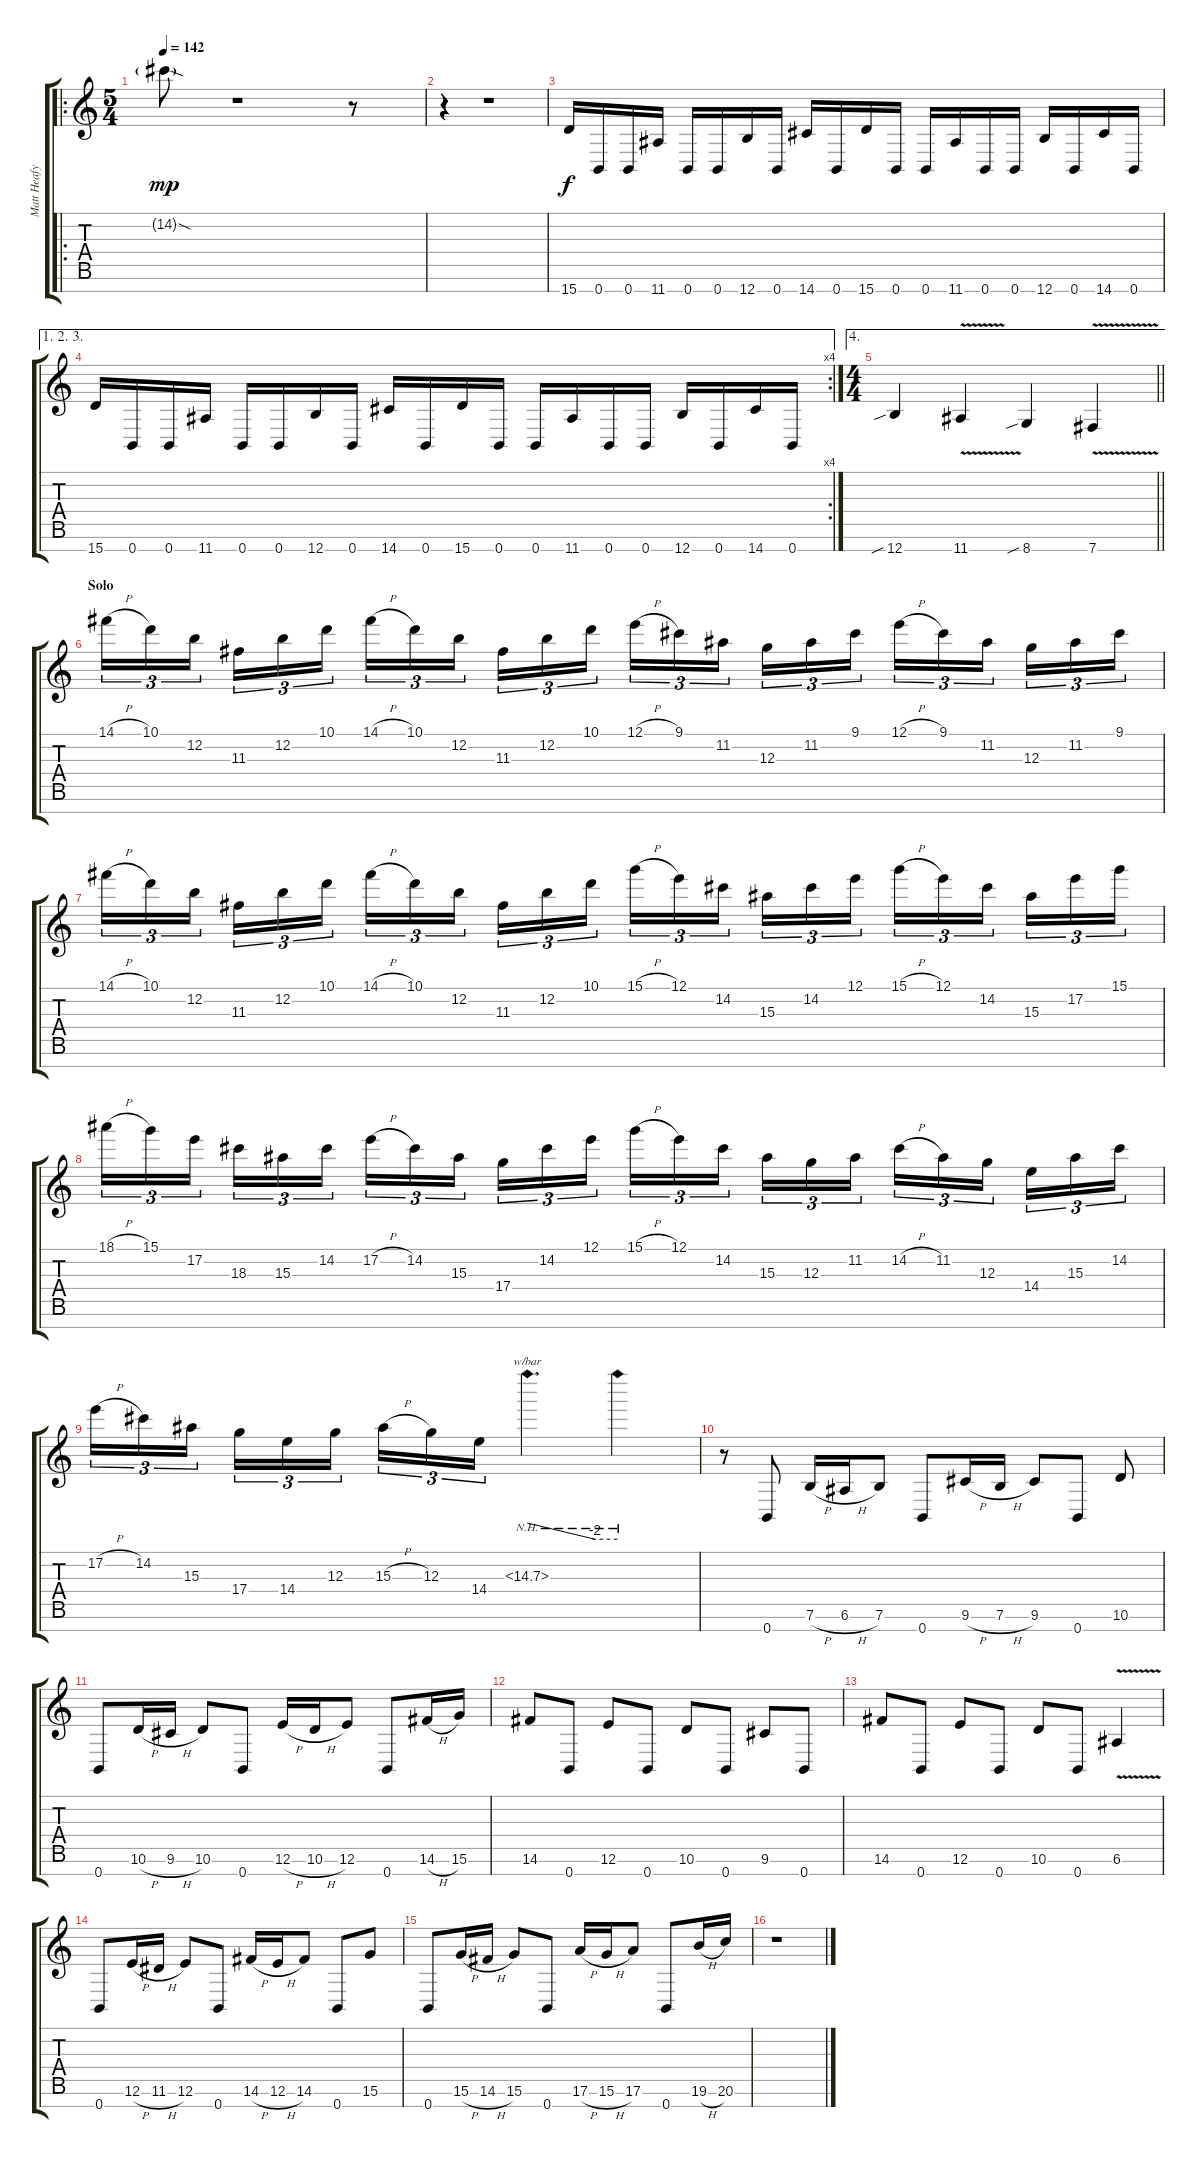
\track ("Matt Heafy" "Matt Heafy") {instrument distortionguitar}
\staff {score tabs}
\tuning (E4 B3 G3 D3 A2 E2 B1) {hide}
\ro
\ts (5 4)
\tempo 142
\clef g2
\ks c
14.2{sod g}.8{dy mp} r.1 r.8 |
r.4 r.1 |
15.7.16{dy f} 0.7.16 0.7.16 11.7.16 0.7.16 0.7.16 12.7.16 0.7.16 14.7.16 0.7.16 15.7.16 0.7.16 0.7.16 11.7.16 0.7.16 0.7.16 12.7.16 0.7.16 14.7.16 0.7.16 |
\ae (1 2 3)
\rc 4
15.7.16 0.7.16 0.7.16 11.7.16 0.7.16 0.7.16 12.7.16 0.7.16 14.7.16 0.7.16 15.7.16 0.7.16 0.7.16 11.7.16 0.7.16 0.7.16 12.7.16 0.7.16 14.7.16 0.7.16 |
\ae 4
\ts (4 4)
\barLineRight lightlight
12.7{sib}.4 11.7{v}.4 8.7{sib}.4 7.7{v}.4 |
\section ("" "Solo")
14.1{h}.16{tu (3 2)} 10.1.16{tu (3 2)} 12.2.16{tu (3 2) beam splitsecondary} 11.3.16{tu (3 2)} 12.2.16{tu (3 2)} 10.1.16{tu (3 2)} 14.1{h}.16{tu (3 2)} 10.1.16{tu (3 2)} 12.2.16{tu (3 2) beam splitsecondary} 11.3.16{tu (3 2)} 12.2.16{tu (3 2)} 10.1.16{tu (3 2)} 12.1{h}.16{tu (3 2)} 9.1.16{tu (3 2)} 11.2.16{tu (3 2) beam splitsecondary} 12.3.16{tu (3 2)} 11.2.16{tu (3 2)} 9.1.16{tu (3 2)} 12.1{h}.16{tu (3 2)} 9.1.16{tu (3 2)} 11.2.16{tu (3 2) beam splitsecondary} 12.3.16{tu (3 2)} 11.2.16{tu (3 2)} 9.1.16{tu (3 2)} |
14.1{h}.16{tu (3 2)} 10.1.16{tu (3 2)} 12.2.16{tu (3 2) beam splitsecondary} 11.3.16{tu (3 2)} 12.2.16{tu (3 2)} 10.1.16{tu (3 2)} 14.1{h}.16{tu (3 2)} 10.1.16{tu (3 2)} 12.2.16{tu (3 2) beam splitsecondary} 11.3.16{tu (3 2)} 12.2.16{tu (3 2)} 10.1.16{tu (3 2)} 15.1{h}.16{tu (3 2)} 12.1.16{tu (3 2)} 14.2.16{tu (3 2) beam splitsecondary} 15.3.16{tu (3 2)} 14.2.16{tu (3 2)} 12.1.16{tu (3 2)} 15.1{h}.16{tu (3 2)} 12.1.16{tu (3 2)} 14.2.16{tu (3 2) beam splitsecondary} 15.3.16{tu (3 2)} 17.2.16{tu (3 2)} 15.1.16{tu (3 2)} |
18.1{h}.16{tu (3 2)} 15.1.16{tu (3 2)} 17.2.16{tu (3 2) beam splitsecondary} 18.3.16{tu (3 2)} 15.3.16{tu (3 2)} 14.2.16{tu (3 2)} 17.2{h}.16{tu (3 2)} 14.2.16{tu (3 2)} 15.3.16{tu (3 2) beam splitsecondary} 17.4.16{tu (3 2)} 14.2.16{tu (3 2)} 12.1.16{tu (3 2)} 15.1{h}.16{tu (3 2)} 12.1.16{tu (3 2)} 14.2.16{tu (3 2) beam splitsecondary} 15.3.16{tu (3 2)} 12.3.16{tu (3 2)} 11.2.16{tu (3 2)} 14.2{h}.16{tu (3 2)} 11.2.16{tu (3 2)} 12.3.16{tu (3 2) beam splitsecondary} 14.4.16{tu (3 2)} 15.3.16{tu (3 2)} 14.2.16{tu (3 2)} |
17.2{h}.16{tu (3 2)} 14.2.16{tu (3 2)} 15.3.16{tu (3 2) beam splitsecondary} 17.4.16{tu (3 2)} 14.4.16{tu (3 2)} 12.3.16{tu (3 2)} 15.3{h}.16{tu (3 2)} 12.3.16{tu (3 2)} 14.4.16{tu (3 2)} 15.3{nh}.4{d tbe (custom default 0 0 45 -8 60 -8)} 15.3{nh t}.4 |
r.8 0.7.8 7.6{h}.16 6.6{h}.16 7.6.8 0.7.8 9.6{h}.16 7.6{h}.16 9.6.8 0.7.8 10.6.8 |
0.7.8 10.6{h}.16 9.6{h}.16 10.6.8 0.7.8 12.6{h}.16 10.6{h}.16 12.6.8 0.7.8 14.6{h}.16 15.6.16 |
14.6.8 0.7.8 12.6.8 0.7.8 10.6.8 0.7.8 9.6.8 0.7.8 |
14.6.8 0.7.8 12.6.8 0.7.8 10.6.8 0.7.8 6.6{v}.4 |
0.7.8 12.6{h}.16 11.6{h}.16 12.6.8 0.7.8 14.6{h}.16 12.6{h}.16 14.6.8 0.7.8 15.6.8 |
0.7.8 15.6{h}.16 14.6{h}.16 15.6.8 0.7.8 17.6{h}.16 15.6{h}.16 17.6.8 0.7.8 19.6{h}.16 20.6.16 |
r.1
